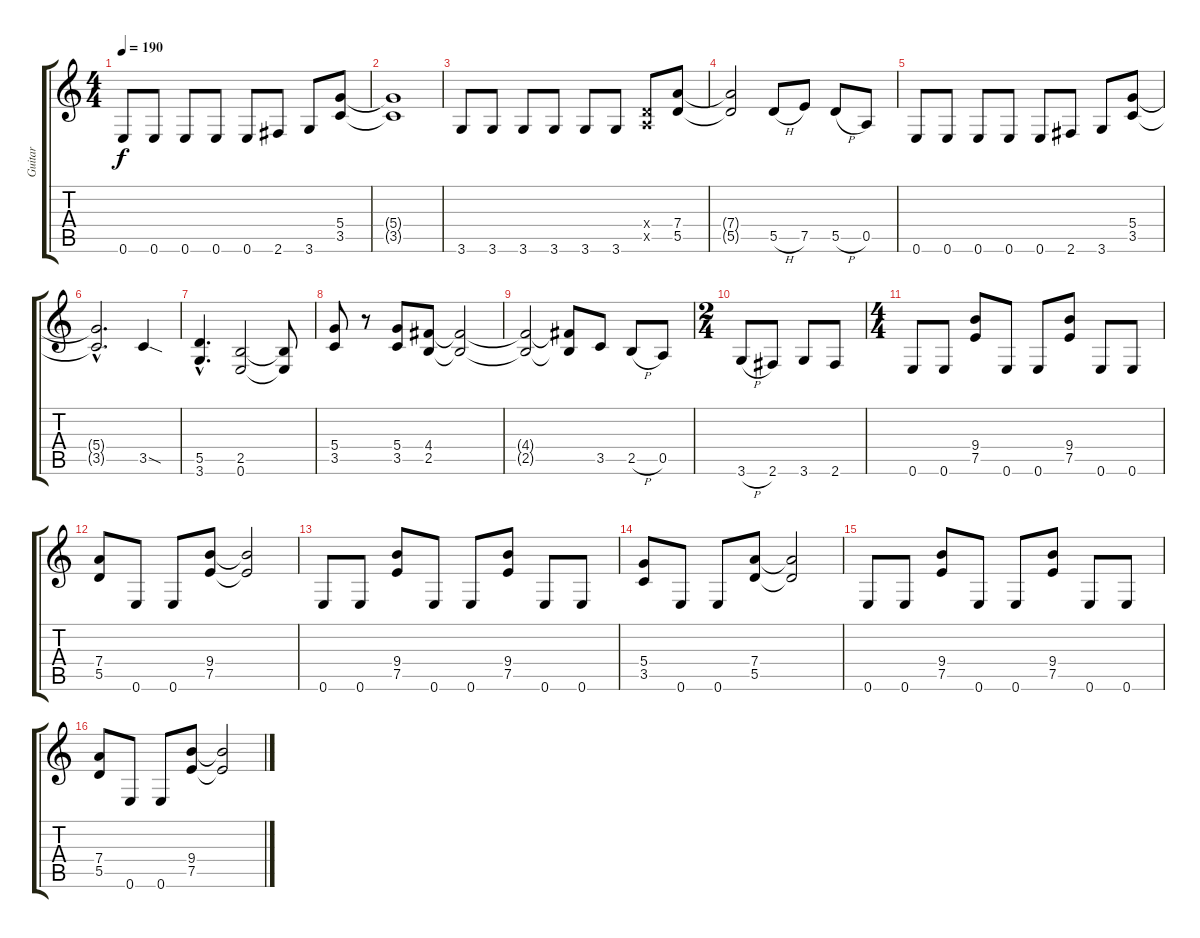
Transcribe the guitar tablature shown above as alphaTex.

\track ("Guitar" "Guitar") {instrument distortionguitar}
\staff {score tabs}
\tuning (E4 B3 G3 D3 A2 E2) {hide}
\ts (4 4)
\tempo 190
\clef g2
\ks c
0.6.8{dy f} 0.6.8 0.6.8 0.6.8 0.6.8 2.6.8 3.6.8 (5.4 3.5).8 |
(5.4{t} 3.5{t}).1 |
3.6.8 3.6.8 3.6.8 3.6.8 3.6.8 3.6.8 (0.4{x} 0.5{x}).8 (7.4 5.5).8 |
(7.4{t} 5.5{t}).2 5.5{h}.8 7.5.8 5.5{h}.8 0.5.8 |
0.6.8 0.6.8 0.6.8 0.6.8 0.6.8 2.6.8 3.6.8 (5.4 3.5).8 |
(5.4{hac t} 3.5{hac t}).2{d} 3.5{sod}.4 |
(5.5{hac} 3.6{hac}).4{d} (2.5 0.6).2 (2.5{t} 0.6{t}).8 |
(5.4 3.5).8 r.8 (5.4 3.5).8 (4.4 2.5).8 (4.4{t} 2.5{t}).2 |
(4.4{t} 2.5{t}).2 (4.4{t} 2.5{t}).8 3.5.8 2.5{h}.8 0.5.8 |
\ts (2 4)
3.6{h}.8 2.6.8 3.6.8 2.6.8 |
\ts (4 4)
0.6.8 0.6.8 (9.4 7.5).8 0.6.8 0.6.8 (9.4 7.5).8 0.6.8 0.6.8 |
(7.4 5.5).8 0.6.8 0.6.8 (9.4 7.5).8 (9.4{t} 7.5{t}).2 |
0.6.8 0.6.8 (9.4 7.5).8 0.6.8 0.6.8 (9.4 7.5).8 0.6.8 0.6.8 |
(5.4 3.5).8 0.6.8 0.6.8 (7.4 5.5).8 (7.4{t} 5.5{t}).2 |
0.6.8 0.6.8 (9.4 7.5).8 0.6.8 0.6.8 (9.4 7.5).8 0.6.8 0.6.8 |
(7.4 5.5).8 0.6.8 0.6.8 (9.4 7.5).8 (9.4{t} 7.5{t}).2
